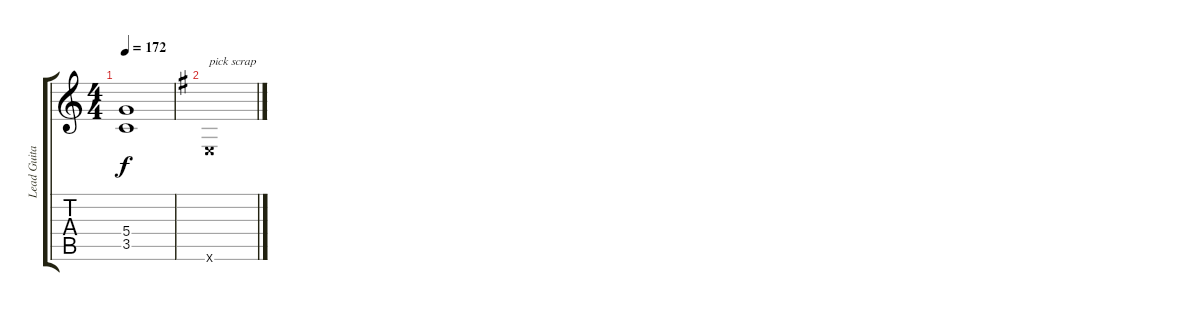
\track ("Lead Guitar II" "Lead Guita") {instrument overdrivenguitar}
\staff {score tabs}
\tuning (E4 B3 G3 D3 A2 E2) {hide}
\ts (4 4)
\tempo 172
\clef g2
\ks c
(5.4 3.5).1{dy f} |
\ks eminor
0.6{x}.1{txt "pick scrap"}
